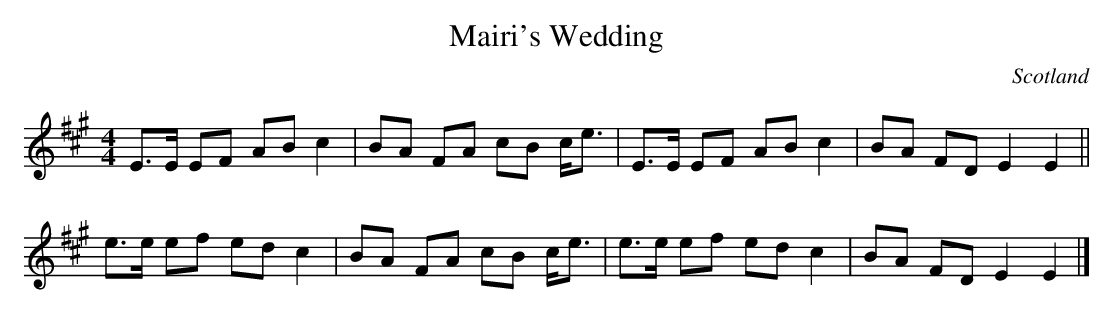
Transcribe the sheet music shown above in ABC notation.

X:1
T:Mairi's Wedding
O:Scotland
M:4/4
K:A
E>E EF AB c2|BA FA cB c<e|\
E>E EF AB c2|BA FD E2 E2||
e>e ef ed c2|BA FA cB c<e|\
e>e ef ed c2|BA FD E2 E2|]
